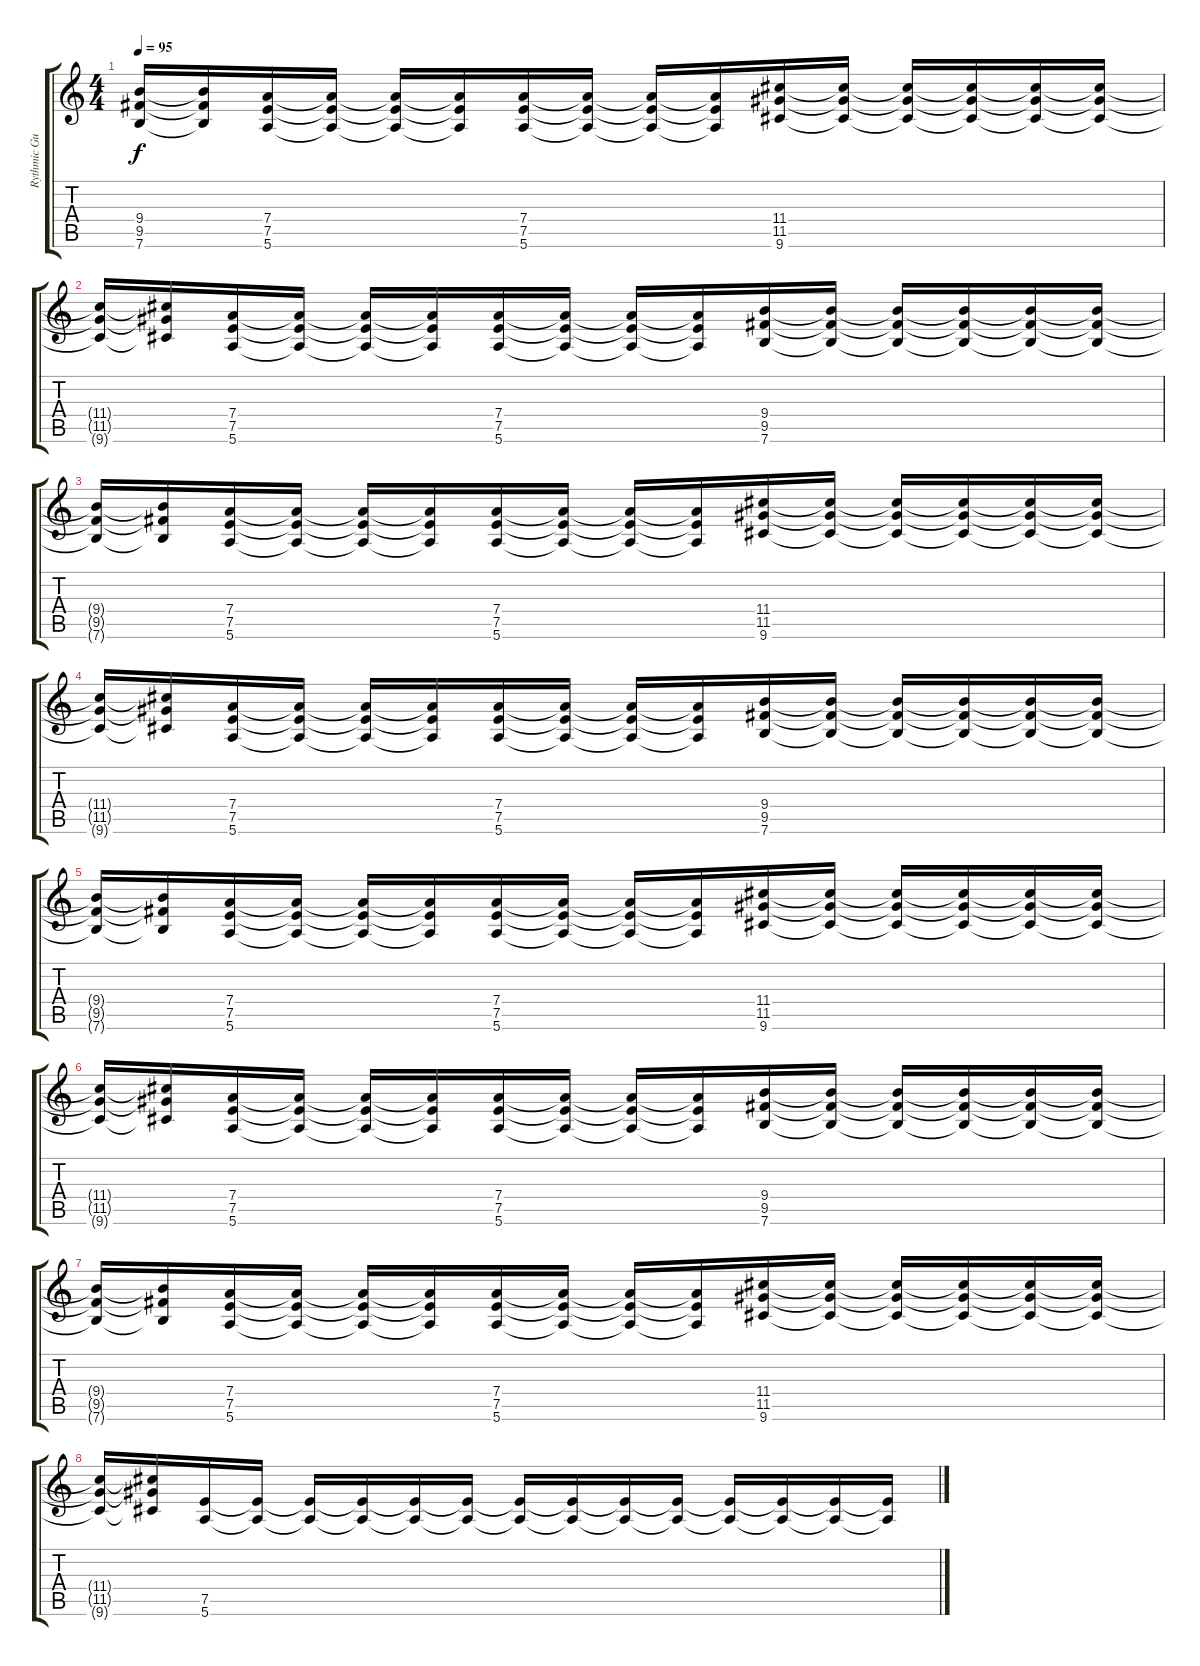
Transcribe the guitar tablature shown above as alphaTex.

\track ("Rythmic Guitar" "Rythmic Gu") {instrument distortionguitar}
\staff {score tabs}
\tuning (E4 B3 G3 D3 A2 E2) {hide}
\ts (4 4)
\tempo 95
\clef g2
\ks c
(9.4{t} 9.5{t} 7.6{t}).16{dy f} (9.4{t} 9.5{t} 7.6{t}).16 (7.4 7.5 5.6).16 (7.4{t} 7.5{t} 5.6{t}).16 (7.4{t} 7.5{t} 5.6{t}).16 (7.4{t} 7.5{t} 5.6{t}).16 (7.4 7.5 5.6).16 (7.4{t} 7.5{t} 5.6{t}).16 (7.4{t} 7.5{t} 5.6{t}).16 (7.4{t} 7.5{t} 5.6{t}).16 (11.4 11.5 9.6).16 (11.4{t} 11.5{t} 9.6{t}).16 (11.4{t} 11.5{t} 9.6{t}).16 (11.4{t} 11.5{t} 9.6{t}).16 (11.4{t} 11.5{t} 9.6{t}).16 (11.4{t} 11.5{t} 9.6{t}).16 |
(11.4{t} 11.5{t} 9.6{t}).16 (11.4{t} 11.5{t} 9.6{t}).16 (7.4 7.5 5.6).16 (7.4{t} 7.5{t} 5.6{t}).16 (7.4{t} 7.5{t} 5.6{t}).16 (7.4{t} 7.5{t} 5.6{t}).16 (7.4 7.5 5.6).16 (7.4{t} 7.5{t} 5.6{t}).16 (7.4{t} 7.5{t} 5.6{t}).16 (7.4{t} 7.5{t} 5.6{t}).16 (9.4 9.5 7.6).16 (9.4{t} 9.5{t} 7.6{t}).16 (9.4{t} 9.5{t} 7.6{t}).16 (9.4{t} 9.5{t} 7.6{t}).16 (9.4{t} 9.5{t} 7.6{t}).16 (9.4{t} 9.5{t} 7.6{t}).16 |
(9.4{t} 9.5{t} 7.6{t}).16 (9.4{t} 9.5{t} 7.6{t}).16 (7.4 7.5 5.6).16 (7.4{t} 7.5{t} 5.6{t}).16 (7.4{t} 7.5{t} 5.6{t}).16 (7.4{t} 7.5{t} 5.6{t}).16 (7.4 7.5 5.6).16 (7.4{t} 7.5{t} 5.6{t}).16 (7.4{t} 7.5{t} 5.6{t}).16 (7.4{t} 7.5{t} 5.6{t}).16 (11.4 11.5 9.6).16 (11.4{t} 11.5{t} 9.6{t}).16 (11.4{t} 11.5{t} 9.6{t}).16 (11.4{t} 11.5{t} 9.6{t}).16 (11.4{t} 11.5{t} 9.6{t}).16 (11.4{t} 11.5{t} 9.6{t}).16 |
(11.4{t} 11.5{t} 9.6{t}).16 (11.4{t} 11.5{t} 9.6{t}).16 (7.4 7.5 5.6).16 (7.4{t} 7.5{t} 5.6{t}).16 (7.4{t} 7.5{t} 5.6{t}).16 (7.4{t} 7.5{t} 5.6{t}).16 (7.4 7.5 5.6).16 (7.4{t} 7.5{t} 5.6{t}).16 (7.4{t} 7.5{t} 5.6{t}).16 (7.4{t} 7.5{t} 5.6{t}).16 (9.4 9.5 7.6).16 (9.4{t} 9.5{t} 7.6{t}).16 (9.4{t} 9.5{t} 7.6{t}).16 (9.4{t} 9.5{t} 7.6{t}).16 (9.4{t} 9.5{t} 7.6{t}).16 (9.4{t} 9.5{t} 7.6{t}).16 |
(9.4{t} 9.5{t} 7.6{t}).16 (9.4{t} 9.5{t} 7.6{t}).16 (7.4 7.5 5.6).16 (7.4{t} 7.5{t} 5.6{t}).16 (7.4{t} 7.5{t} 5.6{t}).16 (7.4{t} 7.5{t} 5.6{t}).16 (7.4 7.5 5.6).16 (7.4{t} 7.5{t} 5.6{t}).16 (7.4{t} 7.5{t} 5.6{t}).16 (7.4{t} 7.5{t} 5.6{t}).16 (11.4 11.5 9.6).16 (11.4{t} 11.5{t} 9.6{t}).16 (11.4{t} 11.5{t} 9.6{t}).16 (11.4{t} 11.5{t} 9.6{t}).16 (11.4{t} 11.5{t} 9.6{t}).16 (11.4{t} 11.5{t} 9.6{t}).16 |
(11.4{t} 11.5{t} 9.6{t}).16 (11.4{t} 11.5{t} 9.6{t}).16 (7.4 7.5 5.6).16 (7.4{t} 7.5{t} 5.6{t}).16 (7.4{t} 7.5{t} 5.6{t}).16 (7.4{t} 7.5{t} 5.6{t}).16 (7.4 7.5 5.6).16 (7.4{t} 7.5{t} 5.6{t}).16 (7.4{t} 7.5{t} 5.6{t}).16 (7.4{t} 7.5{t} 5.6{t}).16 (9.4 9.5 7.6).16 (9.4{t} 9.5{t} 7.6{t}).16 (9.4{t} 9.5{t} 7.6{t}).16 (9.4{t} 9.5{t} 7.6{t}).16 (9.4{t} 9.5{t} 7.6{t}).16 (9.4{t} 9.5{t} 7.6{t}).16 |
(9.4{t} 9.5{t} 7.6{t}).16 (9.4{t} 9.5{t} 7.6{t}).16 (7.4 7.5 5.6).16 (7.4{t} 7.5{t} 5.6{t}).16 (7.4{t} 7.5{t} 5.6{t}).16 (7.4{t} 7.5{t} 5.6{t}).16 (7.4 7.5 5.6).16 (7.4{t} 7.5{t} 5.6{t}).16 (7.4{t} 7.5{t} 5.6{t}).16 (7.4{t} 7.5{t} 5.6{t}).16 (11.4 11.5 9.6).16 (11.4{t} 11.5{t} 9.6{t}).16 (11.4{t} 11.5{t} 9.6{t}).16 (11.4{t} 11.5{t} 9.6{t}).16 (11.4{t} 11.5{t} 9.6{t}).16 (11.4{t} 11.5{t} 9.6{t}).16 |
(11.4{t} 11.5{t} 9.6{t}).16 (11.4{t} 11.5{t} 9.6{t}).16 (7.5 5.6).16 (7.5{t} 5.6{t}).16 (7.5{t} 5.6{t}).16 (7.5{t} 5.6{t}).16 (7.5{t} 5.6{t}).16 (7.5{t} 5.6{t}).16 (7.5{t} 5.6{t}).16 (7.5{t} 5.6{t}).16 (7.5{t} 5.6{t}).16 (7.5{t} 5.6{t}).16 (7.5{t} 5.6{t}).16 (7.5{t} 5.6{t}).16 (7.5{t} 5.6{t}).16 (7.5{t} 5.6{t}).16
